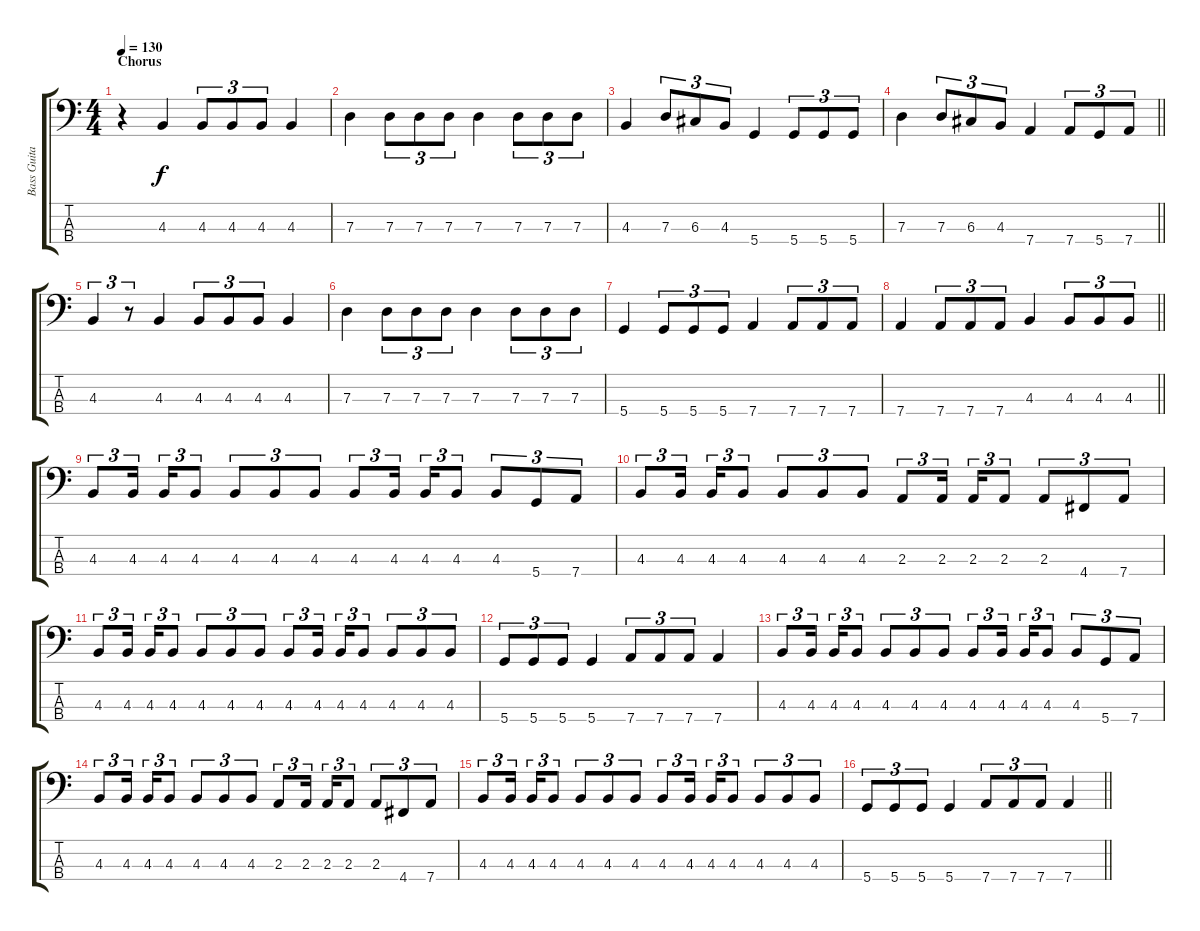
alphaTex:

\track ("Bass Guitar - Frédéric Leclercq" "Bass Guita") {instrument electricbasspick}
\staff {score tabs}
\tuning (F2 C2 G1 D1) {hide}
\ts (4 4)
\section ("" "Chorus")
\tempo 130
\clef f4
\ks c
r.4{dy f} 4.3.4 4.3.8{tu (3 2)} 4.3.8{tu (3 2)} 4.3.8{tu (3 2)} 4.3.4 |
7.3.4 7.3.8{tu (3 2)} 7.3.8{tu (3 2)} 7.3.8{tu (3 2)} 7.3.4 7.3.8{tu (3 2)} 7.3.8{tu (3 2)} 7.3.8{tu (3 2)} |
4.3.4 7.3.8{tu (3 2)} 6.3.8{tu (3 2)} 4.3.8{tu (3 2)} 5.4.4 5.4.8{tu (3 2)} 5.4.8{tu (3 2)} 5.4.8{tu (3 2)} |
\barLineRight lightlight
7.3.4 7.3.8{tu (3 2)} 6.3.8{tu (3 2)} 4.3.8{tu (3 2)} 7.4.4 7.4.8{tu (3 2)} 5.4.8{tu (3 2)} 7.4.8{tu (3 2)} |
4.3.4{tu (3 2)} r.8{tu (3 2)} 4.3.4 4.3.8{tu (3 2)} 4.3.8{tu (3 2)} 4.3.8{tu (3 2)} 4.3.4 |
7.3.4 7.3.8{tu (3 2)} 7.3.8{tu (3 2)} 7.3.8{tu (3 2)} 7.3.4 7.3.8{tu (3 2)} 7.3.8{tu (3 2)} 7.3.8{tu (3 2)} |
5.4.4 5.4.8{tu (3 2)} 5.4.8{tu (3 2)} 5.4.8{tu (3 2)} 7.4.4 7.4.8{tu (3 2)} 7.4.8{tu (3 2)} 7.4.8{tu (3 2)} |
\barLineRight lightlight
7.4.4 7.4.8{tu (3 2)} 7.4.8{tu (3 2)} 7.4.8{tu (3 2)} 4.3.4 4.3.8{tu (3 2)} 4.3.8{tu (3 2)} 4.3.8{tu (3 2)} |
\section ("" "")
4.3.8{tu (3 2)} 4.3.16{tu (3 2) beam splitsecondary} 4.3.16{tu (3 2)} 4.3.8{tu (3 2)} 4.3.8{tu (3 2)} 4.3.8{tu (3 2)} 4.3.8{tu (3 2)} 4.3.8{tu (3 2)} 4.3.16{tu (3 2) beam splitsecondary} 4.3.16{tu (3 2)} 4.3.8{tu (3 2)} 4.3.8{tu (3 2)} 5.4.8{tu (3 2)} 7.4.8{tu (3 2)} |
4.3.8{tu (3 2)} 4.3.16{tu (3 2) beam splitsecondary} 4.3.16{tu (3 2)} 4.3.8{tu (3 2)} 4.3.8{tu (3 2)} 4.3.8{tu (3 2)} 4.3.8{tu (3 2)} 2.3.8{tu (3 2)} 2.3.16{tu (3 2) beam splitsecondary} 2.3.16{tu (3 2)} 2.3.8{tu (3 2)} 2.3.8{tu (3 2)} 4.4.8{tu (3 2)} 7.4.8{tu (3 2)} |
4.3.8{tu (3 2)} 4.3.16{tu (3 2) beam splitsecondary} 4.3.16{tu (3 2)} 4.3.8{tu (3 2)} 4.3.8{tu (3 2)} 4.3.8{tu (3 2)} 4.3.8{tu (3 2)} 4.3.8{tu (3 2)} 4.3.16{tu (3 2) beam splitsecondary} 4.3.16{tu (3 2)} 4.3.8{tu (3 2)} 4.3.8{tu (3 2)} 4.3.8{tu (3 2)} 4.3.8{tu (3 2)} |
5.4.8{tu (3 2)} 5.4.8{tu (3 2)} 5.4.8{tu (3 2)} 5.4.4 7.4.8{tu (3 2)} 7.4.8{tu (3 2)} 7.4.8{tu (3 2)} 7.4.4 |
4.3.8{tu (3 2)} 4.3.16{tu (3 2) beam splitsecondary} 4.3.16{tu (3 2)} 4.3.8{tu (3 2)} 4.3.8{tu (3 2)} 4.3.8{tu (3 2)} 4.3.8{tu (3 2)} 4.3.8{tu (3 2)} 4.3.16{tu (3 2) beam splitsecondary} 4.3.16{tu (3 2)} 4.3.8{tu (3 2)} 4.3.8{tu (3 2)} 5.4.8{tu (3 2)} 7.4.8{tu (3 2)} |
4.3.8{tu (3 2)} 4.3.16{tu (3 2) beam splitsecondary} 4.3.16{tu (3 2)} 4.3.8{tu (3 2)} 4.3.8{tu (3 2)} 4.3.8{tu (3 2)} 4.3.8{tu (3 2)} 2.3.8{tu (3 2)} 2.3.16{tu (3 2) beam splitsecondary} 2.3.16{tu (3 2)} 2.3.8{tu (3 2)} 2.3.8{tu (3 2)} 4.4.8{tu (3 2)} 7.4.8{tu (3 2)} |
4.3.8{tu (3 2)} 4.3.16{tu (3 2) beam splitsecondary} 4.3.16{tu (3 2)} 4.3.8{tu (3 2)} 4.3.8{tu (3 2)} 4.3.8{tu (3 2)} 4.3.8{tu (3 2)} 4.3.8{tu (3 2)} 4.3.16{tu (3 2) beam splitsecondary} 4.3.16{tu (3 2)} 4.3.8{tu (3 2)} 4.3.8{tu (3 2)} 4.3.8{tu (3 2)} 4.3.8{tu (3 2)} |
\barLineRight lightlight
5.4.8{tu (3 2)} 5.4.8{tu (3 2)} 5.4.8{tu (3 2)} 5.4.4 7.4.8{tu (3 2)} 7.4.8{tu (3 2)} 7.4.8{tu (3 2)} 7.4.4
